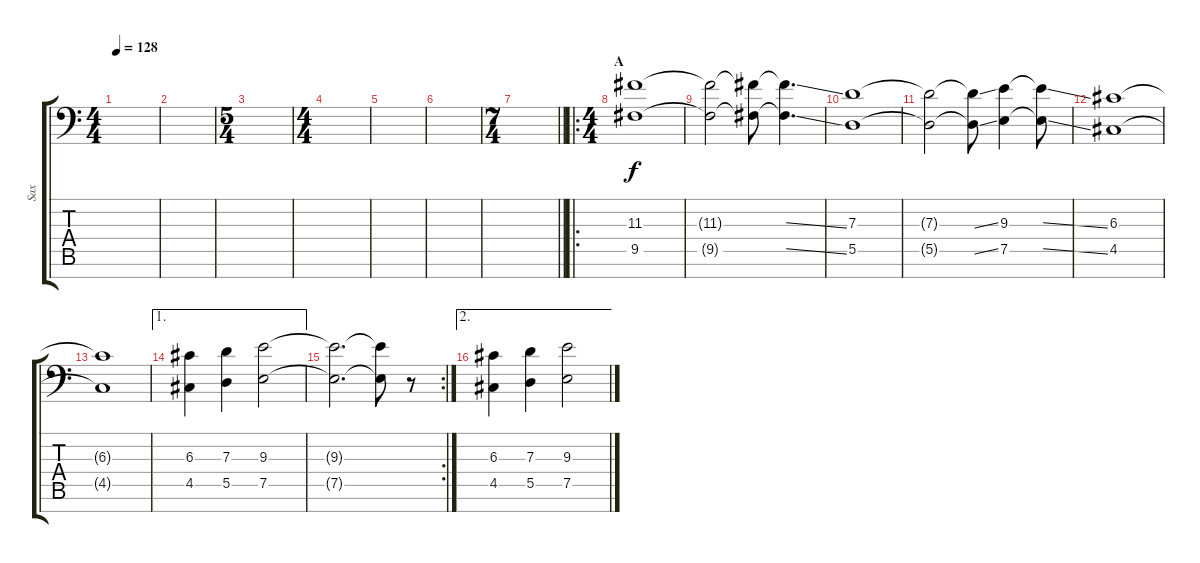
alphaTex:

\track ("Sax" "Sax") {instrument tenorsax}
\staff {score tabs}
\tuning (E4 B3 G3 D3 A2 E2 C-1) {hide}
\ts (4 4)
\tempo 128
\clef f4
\ks c
|
|
\ts (5 4)
|
\ts (4 4)
|
|
|
\ts (7 4)
\barLineRight lightlight
|
\ro
\ts (4 4)
\section ("" "A")
(11.3 9.5).1 |
(11.3{t} 9.5{t}).2 (11.3{t} 9.5{t}).8 (11.3{ss t} 9.5{ss t}).4{d} |
(7.3 5.5).1 |
(7.3{t} 5.5{t}).2 (7.3{ss t} 5.5{ss t}).8 (9.3 7.5).4 (9.3{ss t} 7.5{ss t}).8 |
(6.3 4.5).1 |
(6.3{t} 4.5{t}).1 |
\ae 1
(6.3 4.5).4 (7.3 5.5).4 (9.3 7.5).2 |
\rc 2
(9.3{t} 7.5{t}).2{d} (9.3{t} 7.5{t}).8 r.8 |
\ae 2
(6.3 4.5).4 (7.3 5.5).4 (9.3 7.5).2
